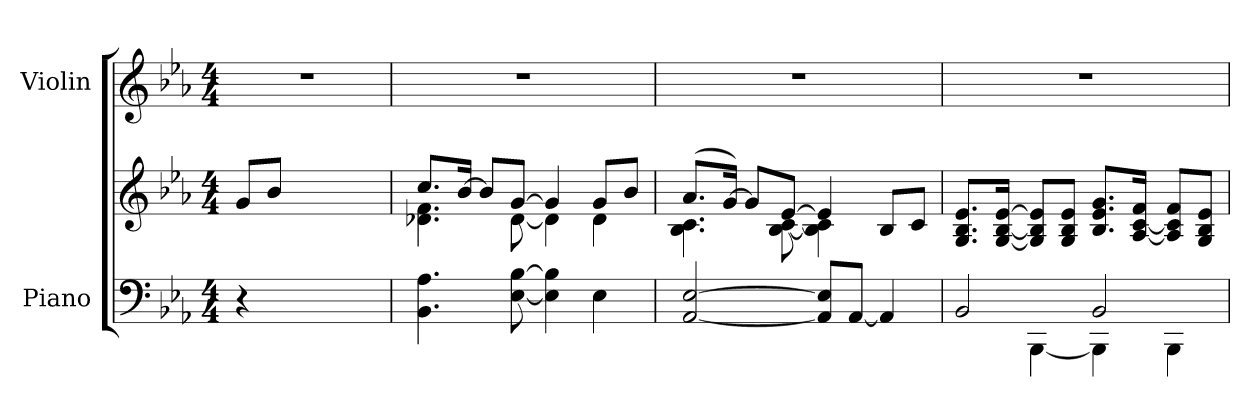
**kern	**kern	**kern
*part2	*part2	*part1
*staff3	*staff2	*staff1
*I"Piano	*	*I"Violin
*I'Pno	*	*I'Vln
*clefF4	*clefG2	*clefG2
*k[b-e-a-]	*k[b-e-a-]	*k[b-e-a-]
*M4/4	*M4/4	*M4/4
*MM112	*MM112	*MM112
=	=	=
4r	8g/L	1r
.	8b-/J	.
2.ryy	2.ryy	.
=1	=1	=1
*	*^	*
4.BB-\ 4.A-\	8.cc/L	4.d-X\ 4.f\	1r
.	[>16b-/Jk	.	.
.	8b-/L]	.	.
[<8E-\ [>8B-\	[>8g/J	[<8d-\	.
4E-\] 4B-\]	4g/]	4d-\]	.
4E-\	8g/L	4d-\	.
.	8b-/J	.	.
=2	=2	=2	=2
[<2AA-/ [>2E-/	(>8.a-/L	4.B-\ 4.c\	1r
.	[>16g/Jk)	.	.
.	8g/L]	.	.
.	[>8e-/J	[<8B-\ [8c\	.
8AA-]/ 8E-]/L	4e-/]	4B-\] 4c\]	.
[8AA-/J	.	.	.
4AA-/]	8B-/L	4ryy	.
.	8c/J	.	.
*	*v	*v	*
=3	=3	=3
*^	*	*
2BB-/	4ryy	8.G/ 8.B-/ 8.e-/L	1r
.	.	[<16G/ [<16B-/ [>16e-/Jk	.
.	[<4BBB-\	8G/] 8B-/] 8e-/]L	.
.	.	8G/ 8B-/ 8e-/J	.
2BB-/	4BBB-\]	8.B-/ 8.e-/ 8.g/L	.
.	.	[<16A-/ [>16c/ 16f/Jk	.
.	4BBB-\	8A-/] 8c/] 8f/L	.
.	.	8G/ 8B-/ 8e-/J	.
*v	*v	*	*
=	=	=
*-	*-	*-
